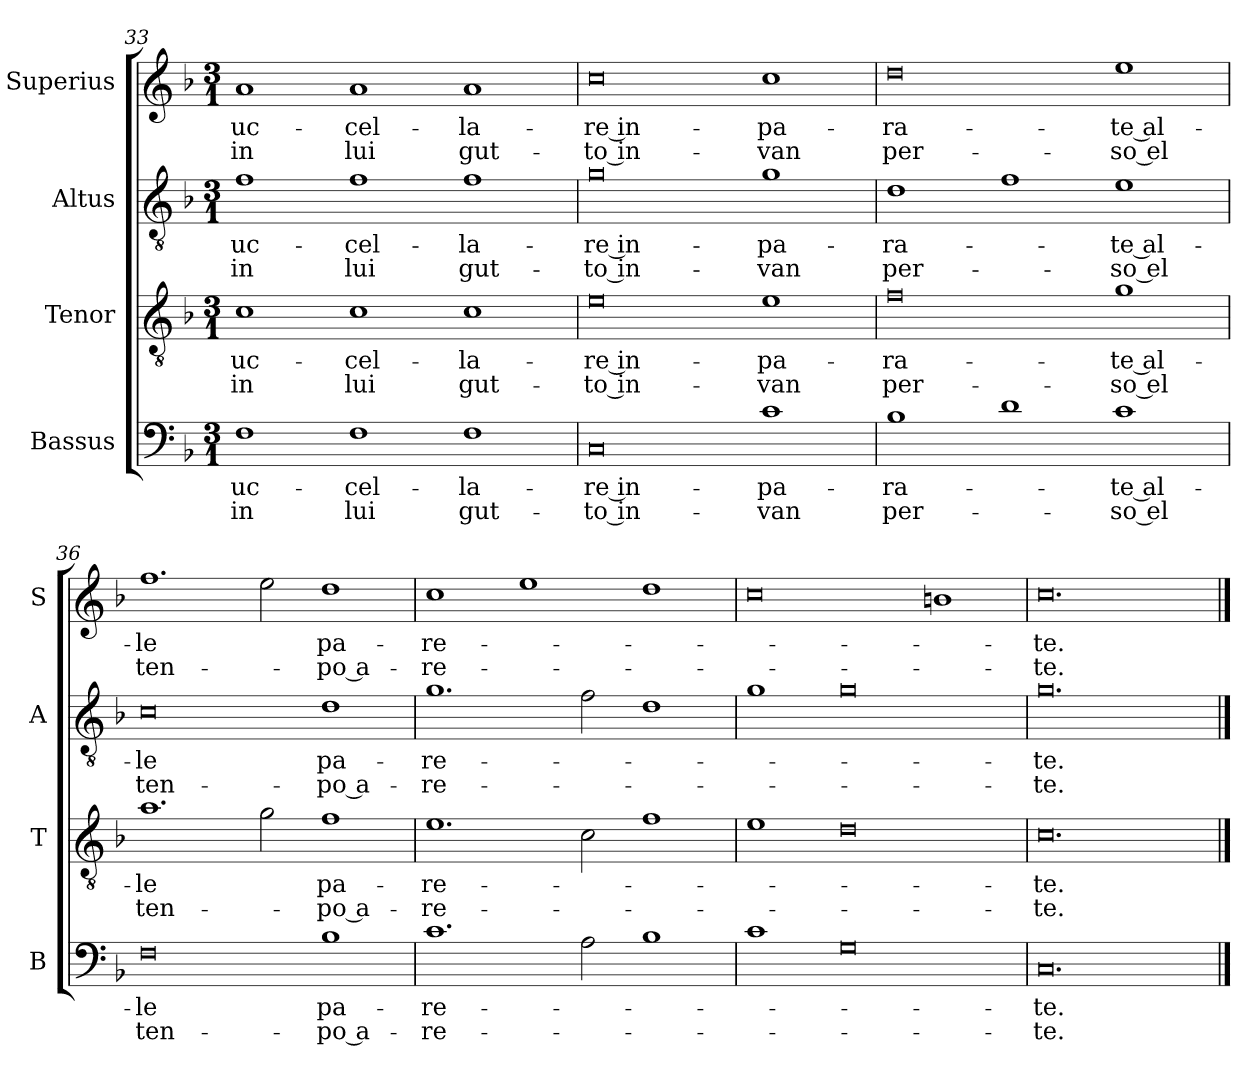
**kern	**text	**text	**kern	**text	**text	**kern	**text	**text	**kern	**text	**text
*part4	*part4	*part4	*part3	*part3	*part3	*part2	*part2	*part2	*part1	*part1	*part1
*staff4	*staff4	*staff4	*staff3	*staff3	*staff3	*staff2	*staff2	*staff2	*staff1	*staff1	*staff1
*I"Bassus	*	*	*I"Tenor	*	*	*I"Altus	*	*	*I"Superius	*	*
*I'B	*	*	*I'T	*	*	*I'A	*	*	*I'S	*	*
*clefF4	*	*	*clefGv2	*	*	*clefGv2	*	*	*clefG2	*	*
*k[b-]	*	*	*k[b-]	*	*	*k[b-]	*	*	*k[b-]	*	*
*M3/1	*	*	*M3/1	*	*	*M3/1	*	*	*M3/1	*	*
=33	=33	=33	=33	=33	=33	=33	=33	=33	=33	=33	=33
1F	uc-	in	1c	uc-	in	1f	uc-	in	1a	uc-	in
1F	-cel-	lui	1c	-cel-	lui	1f	-cel-	lui	1a	-cel-	lui
1F	-la-	gut-	1c	-la-	gut-	1f	-la-	gut-	1a	-la-	gut-
=34	=34	=34	=34	=34	=34	=34	=34	=34	=34	=34	=34
0C	-re in-	-to in-	0e	-re in-	-to in-	0g	-re in-	-to in-	0cc	-re in-	-to in-
1c	-pa-	-van	1e	-pa-	-van	1g	-pa-	-van	1cc	-pa-	-van
=35	=35	=35	=35	=35	=35	=35	=35	=35	=35	=35	=35
1B-	-ra-	per-	0f	-ra-	per-	1d	-ra-	per-	0dd	-ra-	per-
1d	.	.	.	.	.	1f	.	.	.	.	.
1c	-te al-	-so el	1g	-te al-	-so el	1e	-te al-	-so el	1ee	-te al-	-so el
=36	=36	=36	=36	=36	=36	=36	=36	=36	=36	=36	=36
0F	-le	ten-	1.a	-le	ten-	0c	-le	ten-	1.ff	-le	ten-
.	.	.	2g	.	.	.	.	.	2ee	.	.
1B-	pa-	-po a-	1f	pa-	-po a-	1d	pa-	-po a-	1dd	pa-	-po a-
=37	=37	=37	=37	=37	=37	=37	=37	=37	=37	=37	=37
1.c	-re-	-re-	1.e	-re-	-re-	1.g	-re-	-re-	1cc	-re-	-re-
.	.	.	.	.	.	.	.	.	1ee	.	.
2A	.	.	2c	.	.	2f	.	.	.	.	.
1B-	.	.	1f	.	.	1d	.	.	1dd	.	.
=38	=38	=38	=38	=38	=38	=38	=38	=38	=38	=38	=38
1c	.	.	1e	.	.	1g	.	.	0cc	.	.
0G	.	.	0d	.	.	0g	.	.	.	.	.
.	.	.	.	.	.	.	.	.	1bn	.	.
=39	=39	=39	=39	=39	=39	=39	=39	=39	=39	=39	=39
0.C	-te.	-te.	0.c	-te.	-te.	0.g	-te.	-te.	0.cc	-te.	-te.
==	==	==	==	==	==	==	==	==	==	==	==
*-	*-	*-	*-	*-	*-	*-	*-	*-	*-	*-	*-
